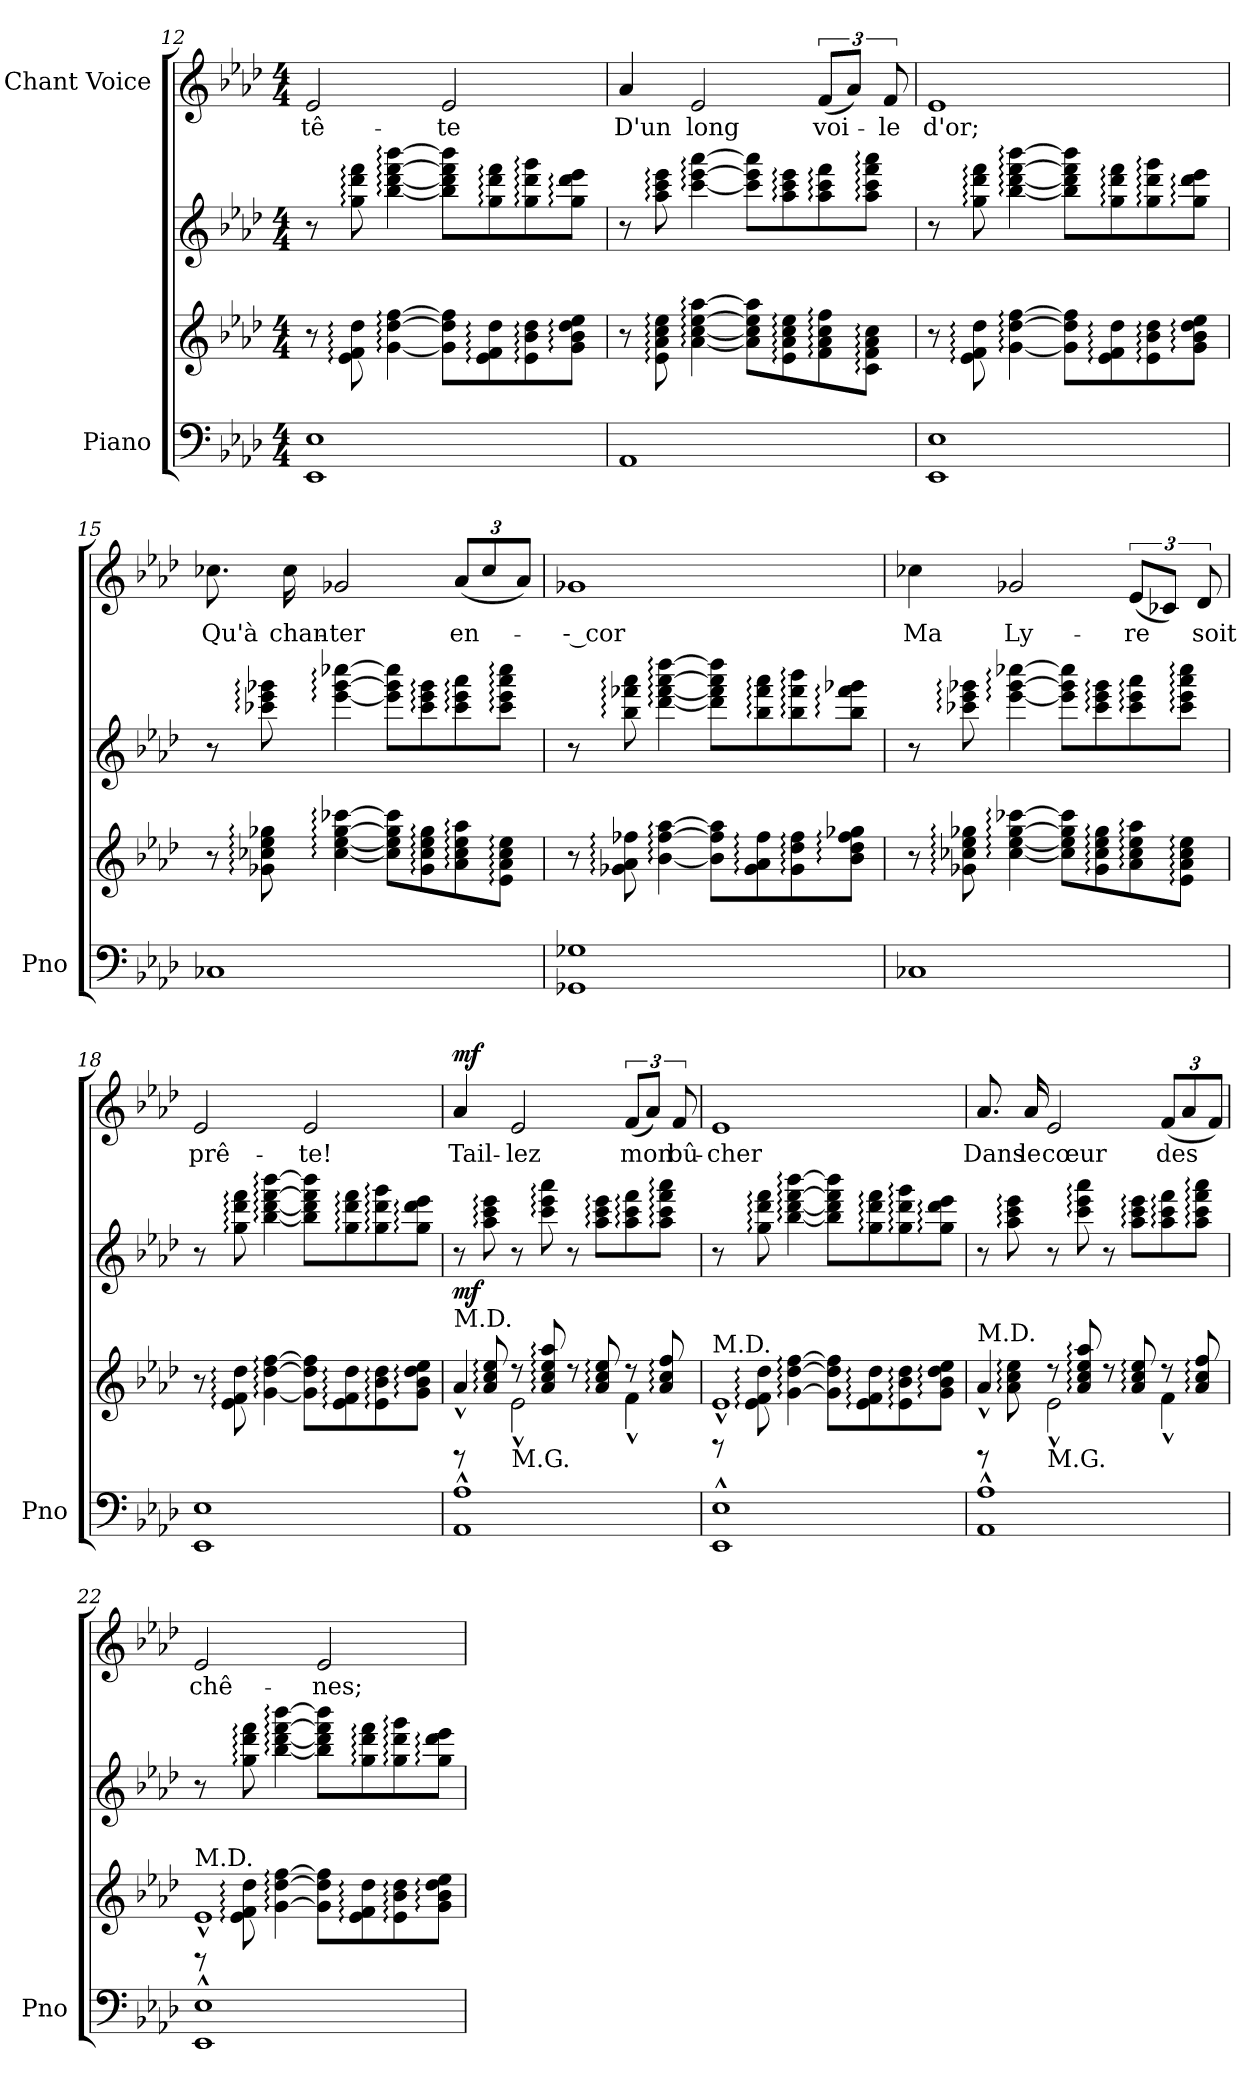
**kern	**kern	**kern	**dynam	**kern	**text	**dynam
*part2	*part2	*part2	*part2	*part1	*part1	*part1
*staff4	*staff3	*staff2	*staff2/3/4	*staff1	*staff1	*staff1
*I"Piano	*	*	*	*I"Chant Voice	*	*
*I'Pno	*	*	*	*	*	*
*clefF4	*clefG2	*clefG2	*	*clefG2	*	*
*k[b-e-a-d-]	*k[b-e-a-d-]	*k[b-e-a-d-]	*	*k[b-e-a-d-]	*	*
*M4/4	*M4/4	*M4/4	*	*M4/4	*	*
=12	=12	=12	=12	=12	=12	=12
!	!	!	!	!	!LO:LY:b	!
1EE- 1E-	8r	8r	.	2e-/	tê-	.
.	8e-\: 8f\: 8dd-\:	8gg\: 8ddd-\: 8fff\:	.	.	.	.
.	[4g\: [4dd-\: [4ff\:	[4bb-\: [4ddd-\: [4fff\: [4bbb-\:	.	.	.	.
!	!	!	!	!	!LO:LY:b	!
.	8g\] 8dd-\] 8ff\]L	8bb-\] 8ddd-\] 8fff\] 8bbb-\]L	.	2e-/	-te	.
.	8e-\: 8f\: 8dd-\:	8gg\: 8ddd-\: 8fff\:	.	.	.	.
.	8e-\: 8b-\: 8dd-\:	8gg\: 8ddd-\: 8ggg\:	.	.	.	.
.	8g\: 8b-\: 8dd-\: 8ee-\:J	8gg\: 8ddd-\: 8eee-\:J	.	.	.	.
!!LO:LB:g=z
=13	=13	=13	=13	=13	=13	=13
!	!	!	!	!	!LO:LY:b	!
1AA-	8r	8r	.	4a-/	D'un	.
.	8e-\: 8a-\: 8cc\: 8ee-\:	8aa-\: 8ccc\: 8eee-\:	.	.	.	.
!	!	!	!	!	!LO:LY:b	!
.	[4a-\: [4cc\: [4ee-\: [4aa-\:	[4ccc\: [4eee-\: [4aaa-\:	.	2e-/	long	.
.	8a-\] 8cc\] 8ee-\] 8aa-\]L	8ccc\] 8eee-\] 8aaa-\]L	.	.	.	.
.	8e-\: 8a-\: 8cc\: 8ee-\:	8aa-\: 8ccc\: 8eee-\:	.	.	.	.
!	!	!	!	!	!LO:LY:b	!
.	8f\: 8a-\: 8cc\: 8ff\:	8aa-\: 8ccc\: 8fff\:	.	(<12f/L	voi-	.
.	.	.	.	12a-/J)	.	.
.	8c\: 8f\: 8a-\: 8cc\:J	8aa-\: 8ccc\: 8fff\: 8aaa-\:J	.	.	.	.
!	!	!	!	!	!LO:LY:b	!
.	.	.	.	12f/	-le	.
=14	=14	=14	=14	=14	=14	=14
!	!	!	!	!	!LO:LY:b	!
1EE- 1E-	8r	8r	.	1e-	d'or;	.
.	8e-\: 8f\: 8dd-\:	8gg\: 8ddd-\: 8fff\:	.	.	.	.
.	[4g\: [4dd-\: [4ff\:	[4bb-\: [4ddd-\: [4fff\: [4bbb-\:	.	.	.	.
.	8g\] 8dd-\] 8ff\]L	8bb-\] 8ddd-\] 8fff\] 8bbb-\]L	.	.	.	.
.	8e-\: 8f\: 8dd-\:	8gg\: 8ddd-\: 8fff\:	.	.	.	.
.	8e-\: 8b-\: 8dd-\:	8gg\: 8ddd-\: 8ggg\:	.	.	.	.
.	8g\: 8b-\: 8dd-\: 8ee-\:J	8gg\: 8ddd-\: 8eee-\:J	.	.	.	.
=15	=15	=15	=15	=15	=15	=15
!	!	!	!LO:DY:b	!	!LO:LY:b	!
!	!	!	!LO:DY:n=1:b	!	!	!LO:DY:a
!	!	!	!	!	!	!LO:DY:n=1:a
1C-X	8r	8r	other-dynamics f	8.cc-X\	Qu'à	other-dynamics f
.	8g-X\: 8cc-X\: 8ee-\: 8gg-X\:	8ccc-X\: 8eee-\: 8ggg-X\:	.	.	.	.
!	!	!	!	!	!LO:LY:b	!
.	.	.	.	16cc-\	chan-	.
!	!	!	!	!	!LO:LY:b	!
.	[4cc-\: [4ee-\: [4gg-\: [4ccc-X\:	[4eee-\: [4ggg-\: [4cccc-X\:	.	2g-X/	-ter	.
.	8cc-\] 8ee-\] 8gg-\] 8ccc-\]L	8eee-\] 8ggg-\] 8cccc-\]L	.	.	.	.
.	8g-\: 8cc-\: 8ee-\: 8gg-\:	8ccc-\: 8eee-\: 8ggg-\:	.	.	.	.
*	*	*	*	*Xbrackettup	*	*
!	!	!	!	!	!LO:LY:b	!
.	8a-\: 8cc-\: 8ee-\: 8aa-\:	8ccc-\: 8eee-\: 8aaa-\:	.	(<12a-/L	en-	.
.	.	.	.	12cc-/	.	.
.	8e-\: 8a-\: 8cc-\: 8ee-\:J	8ccc-\: 8eee-\: 8aaa-\: 8cccc-\:J	.	.	.	.
.	.	.	.	12a-/J)	.	.
!!LO:PB:g=z
=16	=16	=16	=16	=16	=16	=16
!	!	!	!	!	!LO:LY:b	!
1GG-X 1G-X	8r	8r	.	1g-X	-- cor	.
.	8g-X\: 8a-\: 8ff-X\:	8bb-\: 8fff-X\: 8aaa-\:	.	.	.	.
.	[4b-\: [4ff-\: [4aa-\:	[4ddd-\: [4fff-\: [4aaa-\: [4dddd-\:	.	.	.	.
.	8b-\] 8ff-\] 8aa-\]L	8ddd-\] 8fff-\] 8aaa-\] 8dddd-\]L	.	.	.	.
.	8g-\: 8a-\: 8ff-\:	8bb-\: 8fff-\: 8aaa-\:	.	.	.	.
.	8g-\: 8dd-\: 8ff-\:	8bb-\: 8fff-\: 8bbb-\:	.	.	.	.
.	8b-\: 8dd-\: 8ff-\: 8gg-X\:J	8bb-\: 8fff-\: 8ggg-X\:J	.	.	.	.
=17	=17	=17	=17	=17	=17	=17
!	!	!	!	!	!LO:LY:b	!
1C-X	8r	8r	.	4cc-X\	Ma	.
.	8g-X\: 8cc-X\: 8ee-\: 8gg-X\:	8ccc-X\: 8eee-\: 8ggg-X\:	.	.	.	.
!	!	!	!	!	!LO:LY:b	!
.	[4cc-\: [4ee-\: [4gg-\: [4ccc-X\:	[4eee-\: [4ggg-\: [4cccc-X\:	.	2g-X/	Ly-	.
.	8cc-\] 8ee-\] 8gg-\] 8ccc-\]L	8eee-\] 8ggg-\] 8cccc-\]L	.	.	.	.
.	8g-\: 8cc-\: 8ee-\: 8gg-\:	8ccc-\: 8eee-\: 8ggg-\:	.	.	.	.
*	*	*	*	*brackettup	*	*
!	!	!	!	!	!LO:LY:b	!
.	8a-\: 8cc-\: 8ee-\: 8aa-\:	8ccc-\: 8eee-\: 8aaa-\:	.	(<12e-/L	-re	.
.	.	.	.	12c-X/J)	.	.
.	8e-\: 8a-\: 8cc-\: 8ee-\:J	8ccc-\: 8eee-\: 8aaa-\: 8cccc-\:J	.	.	.	.
!	!	!	!	!	!LO:LY:b	!
.	.	.	.	12d-/	soit	.
=18	=18	=18	=18	=18	=18	=18
!	!	!	!	!	!LO:LY:b	!
1EE- 1E-	8r	8r	.	2e-/	prê-	.
.	8e-\: 8f\: 8dd-\:	8gg\: 8ddd-\: 8fff\:	.	.	.	.
.	[4g\: [4dd-\: [4ff\:	[4bb-\: [4ddd-\: [4fff\: [4bbb-\:	.	.	.	.
!	!	!	!	!	!LO:LY:b	!
.	8g\] 8dd-\] 8ff\]L	8bb-\] 8ddd-\] 8fff\] 8bbb-\]L	.	2e-/	-te!	.
.	8e-\: 8f\: 8dd-\:	8gg\: 8ddd-\: 8fff\:	.	.	.	.
.	8e-\: 8b-\: 8dd-\:	8gg\: 8ddd-\: 8ggg\:	.	.	.	.
.	8g\: 8b-\: 8dd-\: 8ee-\:J	8gg\: 8ddd-\: 8eee-\:J	.	.	.	.
!!LO:LB:g=z
=19	=19	=19	=19	=19	=19	=19
*	*^	*	*	*	*	*
!	!LO:TX:a:t=M.D.	!	!	!	!	!	!
!	!	!	!	!LO:DY:b	!	!LO:LY:b	!LO:DY:a
1AA-^^ 1A-^^	8rBB	4a-^^/	8r	mf	4a-/	Tail-	mf
.	8a-/: 8cc/: 8ee-/:	.	8aa-\: 8ccc\: 8eee-\:	.	.	.	.
!	!LO:TX:b:t=M.G.	!	!	!	!	!	!
!	!	!	!	!	!	!LO:LY:b	!
.	8rdd	2e-^^\	8r	.	2e-/	-lez	.
.	8a-/: 8cc/: 8ee-/: 8aa-/:	.	8ccc\: 8eee-\: 8aaa-\:	.	.	.	.
.	8rdd	.	8r	.	.	.	.
.	8a-/: 8cc/: 8ee-/:	.	8aa-\: 8ccc\: 8eee-\:L	.	.	.	.
!	!	!	!	!	!	!LO:LY:b	!
.	8rdd	4f^^\	8aa-\: 8ccc\: 8fff\:	.	(<12f/L	mon	.
.	.	.	.	.	12a-/J)	.	.
.	8a-/: 8cc/: 8ff/:	.	8aa-\: 8ccc\: 8fff\: 8aaa-\:J	.	.	.	.
!	!	!	!	!	!	!LO:LY:b	!
.	.	.	.	.	12f/	bû-	.
=20	=20	=20	=20	=20	=20	=20	=20
!	!LO:TX:a:t=M.D.	!	!	!	!	!	!
!	!	!	!	!	!	!LO:LY:b	!
1EE-^^ 1E-^^	8rD	1e-^^	8r	.	1e-	-cher	.
.	8e-\: 8f\: 8dd-\:	.	8gg\: 8ddd-\: 8fff\:	.	.	.	.
.	[4g\: [4dd-\: [4ff\:	.	[4bb-\: [4ddd-\: [4fff\: [4bbb-\:	.	.	.	.
.	8g\] 8dd-\] 8ff\]L	.	8bb-\] 8ddd-\] 8fff\] 8bbb-\]L	.	.	.	.
.	8e-\: 8f\: 8dd-\:	.	8gg\: 8ddd-\: 8fff\:	.	.	.	.
.	8e-\: 8b-\: 8dd-\:	.	8gg\: 8ddd-\: 8ggg\:	.	.	.	.
.	8g\: 8b-\: 8dd-\: 8ee-\:J	.	8gg\: 8ddd-\: 8eee-\:J	.	.	.	.
!!LO:LB:g=z
=21	=21	=21	=21	=21	=21	=21	=21
!	!LO:TX:a:t=M.D.	!	!	!	!	!	!
!	!	!	!	!	!	!LO:LY:b	!
1AA-^^ 1A-^^	8rBB	4a-^^/	8r	.	8.a-/	Dans	.
.	8a-\: 8cc\: 8ee-\:	.	8aa-\: 8ccc\: 8eee-\:	.	.	.	.
!	!	!	!	!	!	!LO:LY:b	!
.	.	.	.	.	16a-/	le	.
!	!LO:TX:b:t=M.G.	!	!	!	!	!	!
!	!	!	!	!	!	!LO:LY:b	!
.	8rdd	2e-^^\	8r	.	2e-/	cœur	.
.	8a-/: 8cc/: 8ee-/: 8aa-/:	.	8ccc\: 8eee-\: 8aaa-\:	.	.	.	.
.	8rdd	.	8r	.	.	.	.
.	8a-/: 8cc/: 8ee-/:	.	8aa-\: 8ccc\: 8eee-\:L	.	.	.	.
*	*	*	*	*	*Xbrackettup	*	*
!	!	!	!	!	!	!LO:LY:b	!
.	8rdd	4f^^\	8aa-\: 8ccc\: 8fff\:	.	(<12f/L	des	.
.	.	.	.	.	12a-/	.	.
.	8a-/: 8cc/: 8ff/:	.	8aa-\: 8ccc\: 8fff\: 8aaa-\:J	.	.	.	.
.	.	.	.	.	12f/J)	.	.
=22	=22	=22	=22	=22	=22	=22	=22
!	!LO:TX:a:t=M.D.	!	!	!	!	!	!
!	!	!	!	!	!	!LO:LY:b	!
1EE-^^ 1E-^^	8rD	1e-^^	8r	.	2e-/	chê-	.
.	8e-\: 8f\: 8dd-\:	.	8gg\: 8ddd-\: 8fff\:	.	.	.	.
.	[4g\: [4dd-\: [4ff\:	.	[4bb-\: [4ddd-\: [4fff\: [4bbb-\:	.	.	.	.
!	!	!	!	!	!	!LO:LY:b	!
.	8g\] 8dd-\] 8ff\]L	.	8bb-\] 8ddd-\] 8fff\] 8bbb-\]L	.	2e-/	-nes;	.
.	8e-\: 8f\: 8dd-\:	.	8gg\: 8ddd-\: 8fff\:	.	.	.	.
.	8e-\: 8b-\: 8dd-\:	.	8gg\: 8ddd-\: 8ggg\:	.	.	.	.
.	8g\: 8b-\: 8dd-\: 8ee-\:J	.	8gg\: 8ddd-\: 8eee-\:J	.	.	.	.
*	*v	*v	*	*	*	*	*
=	=	=	=	=	=	=
*-	*-	*-	*-	*-	*-	*-
